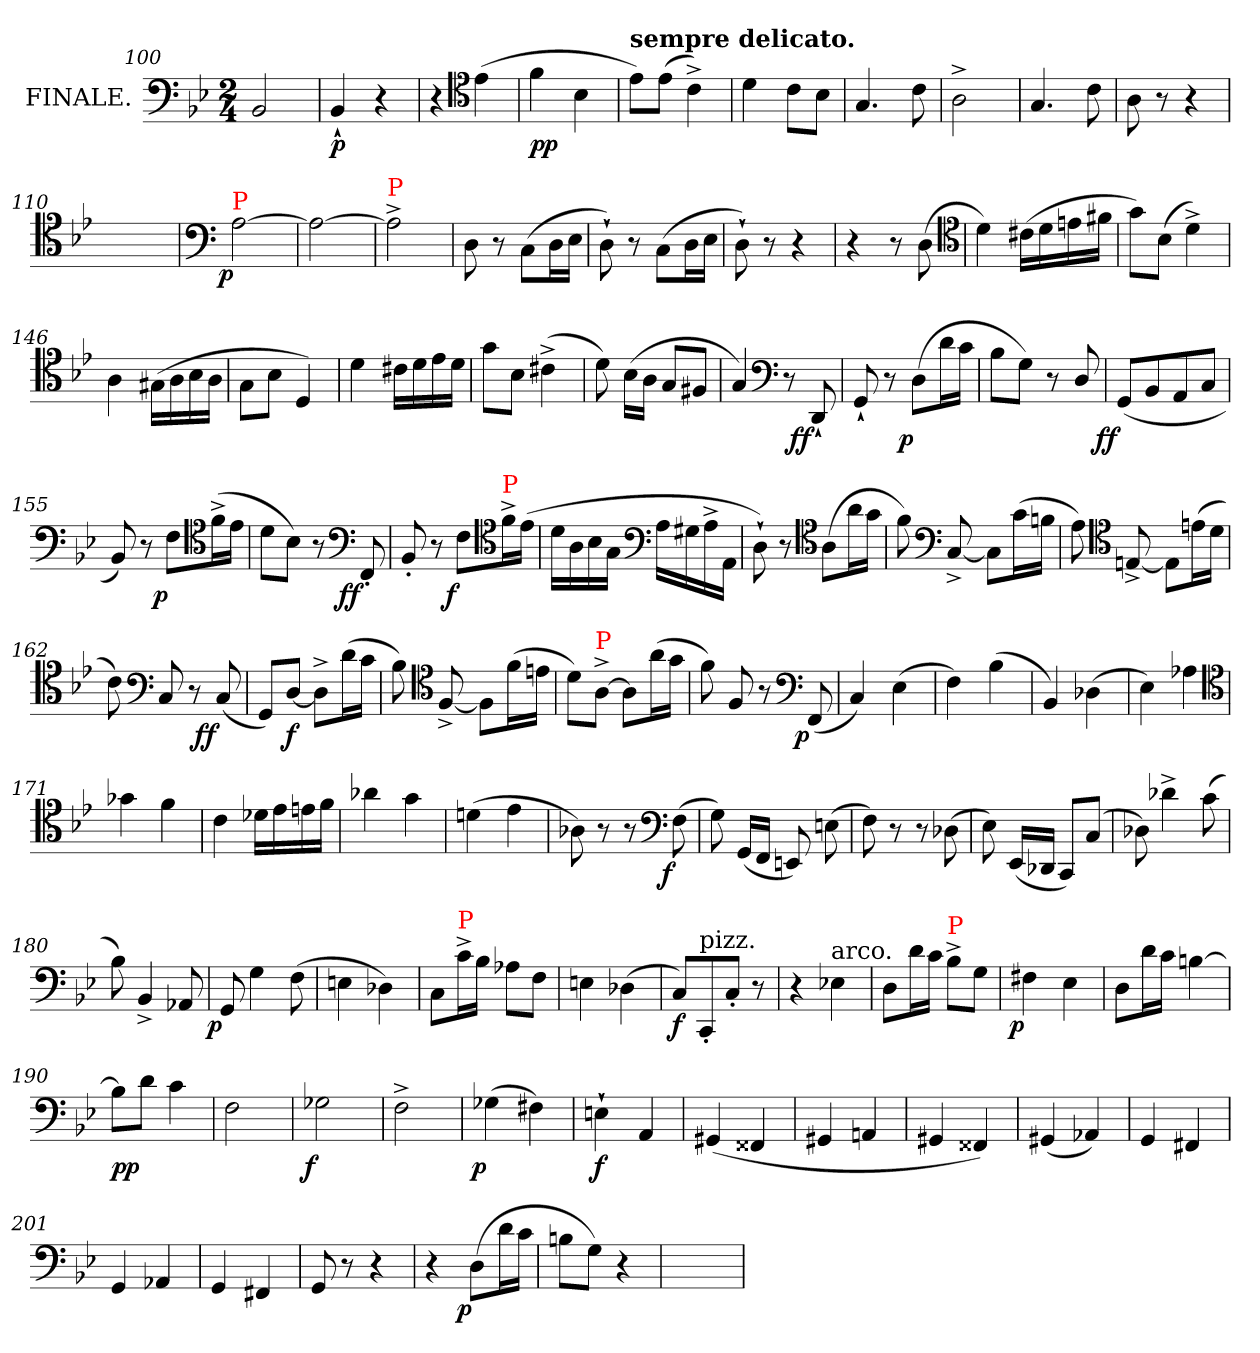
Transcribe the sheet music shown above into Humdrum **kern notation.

**kern	**dynam
*part1	*part1
*staff1	*staff1
*I"FINALE.	*
*clefF4	*
*k[b-e-]	*
*g:	*
*M2/4	*
=100	=100
2BB-	.
=101	=101
4BB-`	p
4r	.
=102	=102
4r	.
*clefC4	*
(>4e-	.
=103	=103
4f	pp
4B-	.
=104	=104
!LO:TX:a:B:t=sempre delicato.	!
8e-L)	.
(>8e-J	.
4c^>)	.
=105	=105
4d	.
8cL	.
8B-J	.
=106	=106
4.G	.
8c	.
=107	=107
2A^<	.
=108	=108
4.G	.
8c	.
=109	=109
8A	.
8r	.
4r	.
=110	=110
2ryy	.
=137	=137
*clefF4	*
!LO:TX:a:color=red:t=P	!
!	!LO:DY:rj
[2A	p
=138	=138
2A_	.
=139	=139
!LO:TX:a:color=red:t=P	!
2A^<]	.
=140	=140
8D	.
8r	.
(>8CL	.
16DL	.
16E-JJ	.
=141	=141
8D`>)	.
8r	.
(>8CL	.
16DL	.
16E-JJ	.
=142	=142
8D`>)	.
8r	.
4r	.
=143	=143
4r	.
8r	.
(>8D	.
*clefC4	*
=144	=144
4d)	.
(>16c#XLL	.
16d	.
16en	.
16f#XJJ	.
=145	=145
8gL)	.
(>8B-J	.
4d^<)	.
=146	=146
4A	.
(>16G#XLL	.
16A	.
16B-	.
16AJJ	.
=147	=147
8GL	.
8B-J	.
4D)	.
=148	=148
4d	.
16c#XLL	.
16d	.
16e-	.
16dJJ	.
=149	=149
8gL	.
8B-J	.
(>4c#X^<	.
=150	=150
8d)	.
(>16B-LL	.
16AJJ	.
8GL	.
8F#XJ	.
=151	=151
4G)	.
*clefF4	*
8r	.
!	!LO:DY:rj
8DD`<	ff
=152	=152
8GG`<	.
8r	.
!	!LO:DY:rj
(>8DL	p
16dL	.
16cJJ	.
=153	=153
8B-L	.
8GJ)	.
8r	.
8D/	.
=154	=154
!	!LO:DY:rj
(<8GGL	ff
8BB-	.
8AA	.
8CJ	.
=155	=155
8BB-)	.
8r	.
!	!LO:DY:rj
8FL	p
*clefC4	*
(>16f^<L	.
16e-JJ	.
=156	=156
8dL	.
8B-J)	.
8r	.
*clefF4	*
!	!LO:DY:rj
8FF'<	ff
=157	=157
8BB-'<	.
8r	.
!	!LO:DY:rj
8FL	f
*clefC4	*
!LO:TX:a:color=red:t=P	!
16f^<L	.
(>16e-JJ	.
=158	=158
16dLL	.
16A	.
16B-	.
16GJJ	.
*clefF4	*
16ALL	.
16G#X	.
16A^<	.
16AAJJ	.
=159	=159
8D`>)	.
8r	.
*clefC4	*
(>8AL	.
16aL	.
16gJJ	.
=160	=160
8f)	.
*clefF4	*
[8C^	.
8CL]	.
(>16cL	.
16BnJJ	.
=161	=161
8A)	.
*clefC4	*
[8En^	.
8EL]	.
(>16enL	.
16dJJ	.
=162	=162
8c)	.
*clefF4	*
8C	.
8r	.
!	!LO:DY:rj
(<8C	ff
=163	=163
8GGL)	.
[8DJ	f
8D^<L]	.
(>16dL	.
16cJJ	.
=164	=164
8B-)	.
*clefC4	*
[8F^>	.
8FL]	.
(>16fL	.
16enJJ	.
=165	=165
8dL)	.
!LO:TX:a:color=red:t=P	!
[8A^J	.
8AL]	.
(>16aL	.
16gJJ	.
=166	=166
8f)	.
8F	.
8r	.
*clefF4	*
!	!LO:DY:rj
(<8FF	p
=167	=167
4C)	.
(>4E-	.
=168	=168
4F)	.
(>4B-	.
=169	=169
4BB-)	.
(>4D-X	.
=170	=170
4E-)	.
4A-X	.
*clefC4	*
=171	=171
4g-X	.
4f	.
=172	=172
4c	.
16d-XLL	.
16e-	.
16en	.
16fJJ	.
=173	=173
4a-X	.
4g	.
=174	=174
(>4dn	.
4e-	.
=175	=175
8A-X)	.
8r	.
8r	.
*clefF4	*
!	!LO:DY:rj
(>8F	f
=176	=176
8G)	.
(<16GGLL	.
16FFJJ	.
8EEn)	.
(>8En	.
=177	=177
8F)	.
8r	.
8r	.
(>8D-X\	.
=178	=178
8E-)	.
(<16EE-LL	.
16DD-XJJ	.
8CCL)	.
(<8CJ	.
=179	=179
8D-X)	.
4d-X^<	.
(>8c	.
=180	=180
8B-)	.
4BB-^<	.
8AA-X	.
=181	=181
!	!LO:DY:rj
8GG	p
4G	.
(>8F	.
=182	=182
4En	.
4D-X)	.
=183	=183
8CL	.
!LO:TX:a:color=red:t=P	!
16c^<L	.
16B-JJ	.
8A-XL	.
8FJ	.
=184	=184
4En	.
(>4D-X	.
=185	=185
8CL)	f
!LO:TX:a:t=pizz.	!
8CC'<	.
8C'<J	.
8r	.
=186	=186
4r	.
!LO:TX:a:t=arco.	!
4E-X	.
=187	=187
8DL	.
16dL	.
16cJJ	.
!LO:TX:a:color=red:t=P	!
8B-^<L	.
8GJ	.
=188	=188
!	!LO:DY:rj
4F#X	p
4E-	.
=189	=189
8DL	.
16dL	.
16cJJ	.
[4Bn	.
=190	=190
8BnL]	pp
8dJ	.
4c	.
=191	=191
2F	.
=192	=192
!	!LO:DY:rj
2G-X	f
=193	=193
2F^<	.
=194	=194
!	!LO:DY:rj
(>4G-X	p
4F#X)	.
=195	=195
4En`>	f
4AA	.
=196	=196
(<4GG#X	.
4FF##X	.
=197	=197
4GG#X	.
4AAn	.
=198	=198
4GG#	.
4FF##X)	.
=199	=199
(<4GG#X	.
4AA-X)	.
=200	=200
4GG	.
4FF#X	.
=201	=201
4GG	.
4AA-X	.
=202	=202
4GG	.
4FF#X	.
=203	=203
8GG	.
8r	.
4r	.
=204	=204
4r	.
!	!LO:DY:b:rj
(>8DL	p
16dL	.
16cJJ	.
=205	=205
8BnL	.
8GJ)	.
4r	.
=206	=206
2ryy	.
=	=
*-	*-
